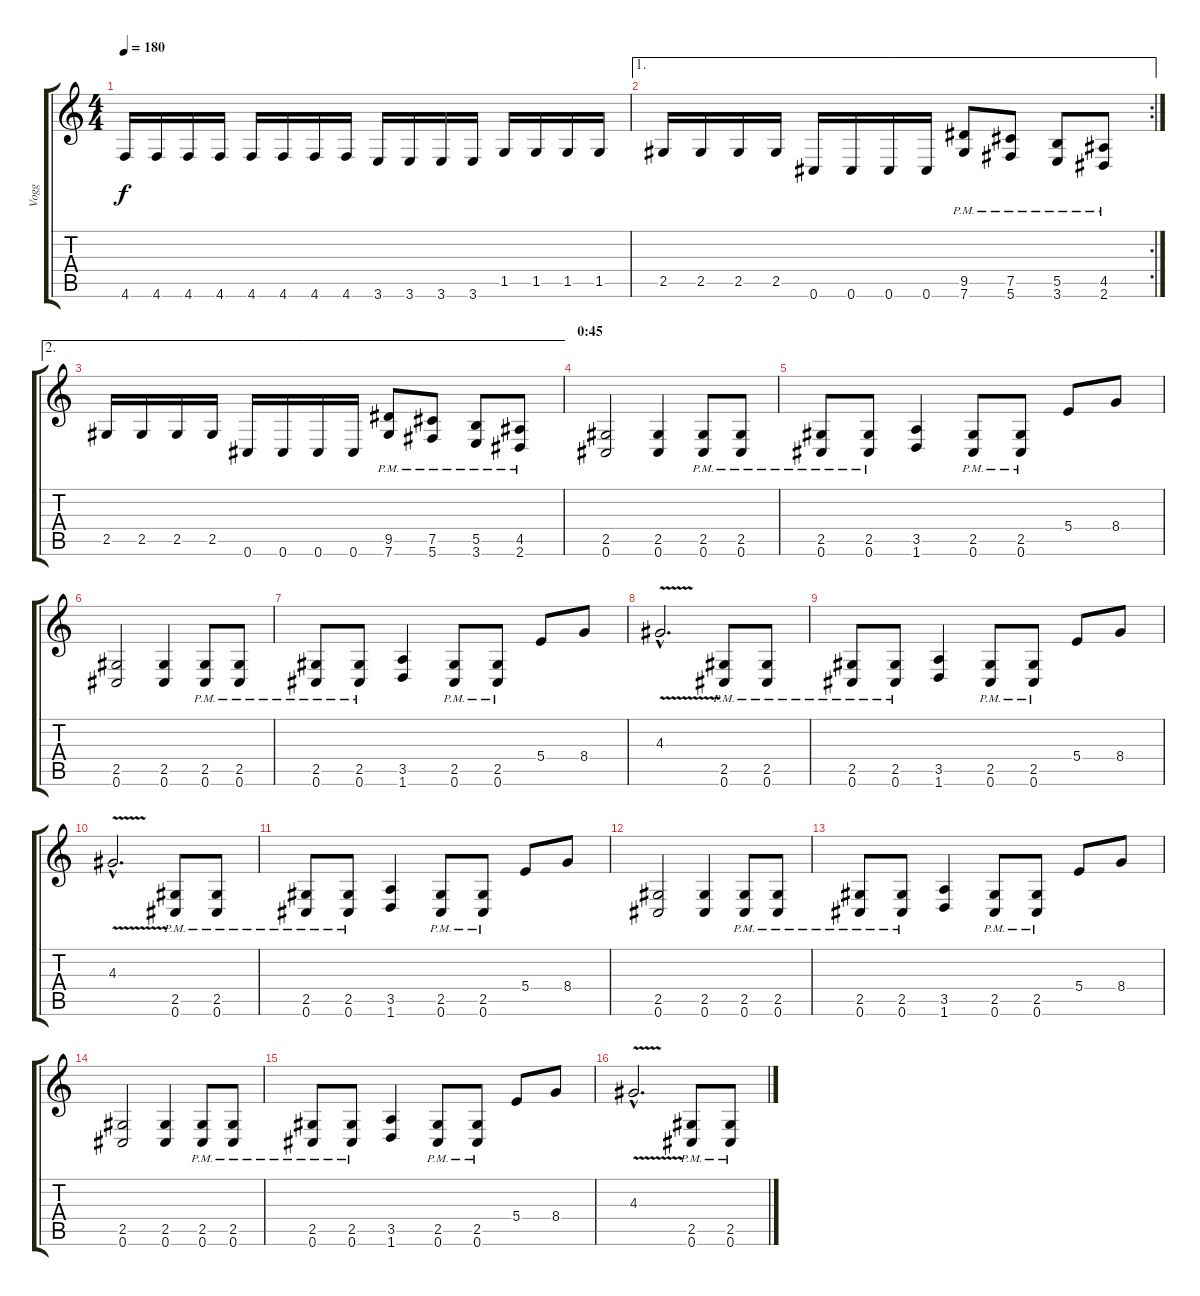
\track ("Vogg" "Vogg") {instrument distortionguitar}
\staff {score tabs}
\tuning (Db4 Ab3 E3 B2 Gb2 Db2) {hide}
\ts (4 4)
\tempo 180
\clef g2
\ks c
4.6.16{dy f} 4.6.16 4.6.16 4.6.16 4.6.16 4.6.16 4.6.16 4.6.16 3.6.16 3.6.16 3.6.16 3.6.16 1.5.16 1.5.16 1.5.16 1.5.16 |
\ae 1
\rc 2
2.5.16 2.5.16 2.5.16 2.5.16 0.6.16 0.6.16 0.6.16 0.6.16 (9.5{pm} 7.6{pm}).8 (7.5{pm} 5.6{pm}).8 (5.5{pm} 3.6{pm}).8 (4.5{pm} 2.6{pm}).8 |
\ae 2
2.5.16 2.5.16 2.5.16 2.5.16 0.6.16 0.6.16 0.6.16 0.6.16 (9.5{pm} 7.6{pm}).8 (7.5{pm} 5.6{pm}).8 (5.5{pm} 3.6{pm}).8 (4.5{pm} 2.6{pm}).8 |
\section ("" "0:45")
(2.5 0.6).2 (2.5 0.6).4 (2.5{pm} 0.6{pm}).8 (2.5{pm} 0.6{pm}).8 |
(2.5{pm} 0.6{pm}).8 (2.5{pm} 0.6{pm}).8 (3.5 1.6).4 (2.5{pm} 0.6{pm}).8 (2.5{pm} 0.6{pm}).8 5.4.8 8.4.8 |
(2.5 0.6).2 (2.5 0.6).4 (2.5{pm} 0.6{pm}).8 (2.5{pm} 0.6{pm}).8 |
(2.5{pm} 0.6{pm}).8 (2.5{pm} 0.6{pm}).8 (3.5 1.6).4 (2.5{pm} 0.6{pm}).8 (2.5{pm} 0.6{pm}).8 5.4.8 8.4.8 |
4.3{v hac}.2{d} (2.5{pm} 0.6{pm}).8 (2.5{pm} 0.6{pm}).8 |
(2.5{pm} 0.6{pm}).8 (2.5{pm} 0.6{pm}).8 (3.5 1.6).4 (2.5{pm} 0.6{pm}).8 (2.5{pm} 0.6{pm}).8 5.4.8 8.4.8 |
4.3{v hac}.2{d} (2.5{pm} 0.6{pm}).8 (2.5{pm} 0.6{pm}).8 |
(2.5{pm} 0.6{pm}).8 (2.5{pm} 0.6{pm}).8 (3.5 1.6).4 (2.5{pm} 0.6{pm}).8 (2.5{pm} 0.6{pm}).8 5.4.8 8.4.8 |
(2.5 0.6).2 (2.5 0.6).4 (2.5{pm} 0.6{pm}).8 (2.5{pm} 0.6{pm}).8 |
(2.5{pm} 0.6{pm}).8 (2.5{pm} 0.6{pm}).8 (3.5 1.6).4 (2.5{pm} 0.6{pm}).8 (2.5{pm} 0.6{pm}).8 5.4.8 8.4.8 |
(2.5 0.6).2 (2.5 0.6).4 (2.5{pm} 0.6{pm}).8 (2.5{pm} 0.6{pm}).8 |
(2.5{pm} 0.6{pm}).8 (2.5{pm} 0.6{pm}).8 (3.5 1.6).4 (2.5{pm} 0.6{pm}).8 (2.5{pm} 0.6{pm}).8 5.4.8 8.4.8 |
4.3{v hac}.2{d} (2.5{pm} 0.6{pm}).8 (2.5{pm} 0.6{pm}).8
